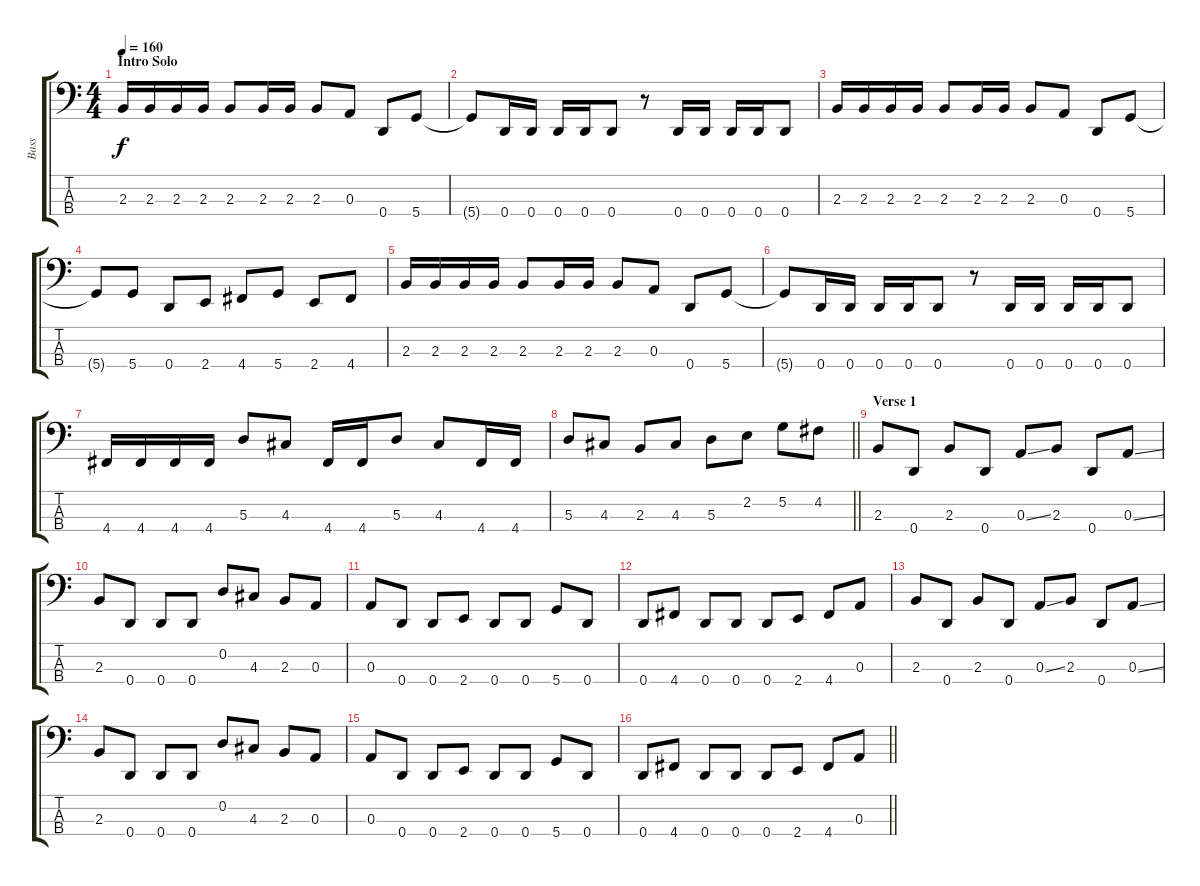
\track ("Bass" "Bass") {instrument electricbasspick}
\staff {score tabs}
\tuning (G2 D2 A1 D1) {hide}
\ts (4 4)
\section ("" "Intro Solo")
\tempo 160
\clef f4
\ks c
2.3.16{dy f} 2.3.16 2.3.16 2.3.16 2.3.8 2.3.16 2.3.16 2.3.8 0.3.8 0.4.8 5.4.8 |
5.4{t}.8 0.4.16 0.4.16 0.4.16 0.4.16 0.4.8 r.8 0.4.16 0.4.16 0.4.16 0.4.16 0.4.8 |
2.3.16 2.3.16 2.3.16 2.3.16 2.3.8 2.3.16 2.3.16 2.3.8 0.3.8 0.4.8 5.4.8 |
5.4{t}.8 5.4.8 0.4.8 2.4.8 4.4.8 5.4.8 2.4.8 4.4.8 |
2.3.16 2.3.16 2.3.16 2.3.16 2.3.8 2.3.16 2.3.16 2.3.8 0.3.8 0.4.8 5.4.8 |
5.4{t}.8 0.4.16 0.4.16 0.4.16 0.4.16 0.4.8 r.8 0.4.16 0.4.16 0.4.16 0.4.16 0.4.8 |
4.4.16 4.4.16 4.4.16 4.4.16 5.3.8 4.3.8 4.4.16 4.4.16 5.3.8 4.3.8 4.4.16 4.4.16 |
\barLineRight lightlight
5.3.8 4.3.8 2.3.8 4.3.8 5.3.8 2.2.8 5.2.8 4.2.8 |
\section ("" "Verse 1")
2.3.8 0.4.8 2.3.8 0.4.8 0.3{ss}.8 2.3.8 0.4.8 0.3{ss}.8 |
2.3.8 0.4.8 0.4.8 0.4.8 0.2.8 4.3.8 2.3.8 0.3.8 |
0.3.8 0.4.8 0.4.8 2.4.8 0.4.8 0.4.8 5.4.8 0.4.8 |
0.4.8 4.4.8 0.4.8 0.4.8 0.4.8 2.4.8 4.4.8 0.3.8 |
2.3.8 0.4.8 2.3.8 0.4.8 0.3{ss}.8 2.3.8 0.4.8 0.3{ss}.8 |
2.3.8 0.4.8 0.4.8 0.4.8 0.2.8 4.3.8 2.3.8 0.3.8 |
0.3.8 0.4.8 0.4.8 2.4.8 0.4.8 0.4.8 5.4.8 0.4.8 |
\barLineRight lightlight
0.4.8 4.4.8 0.4.8 0.4.8 0.4.8 2.4.8 4.4.8 0.3.8
